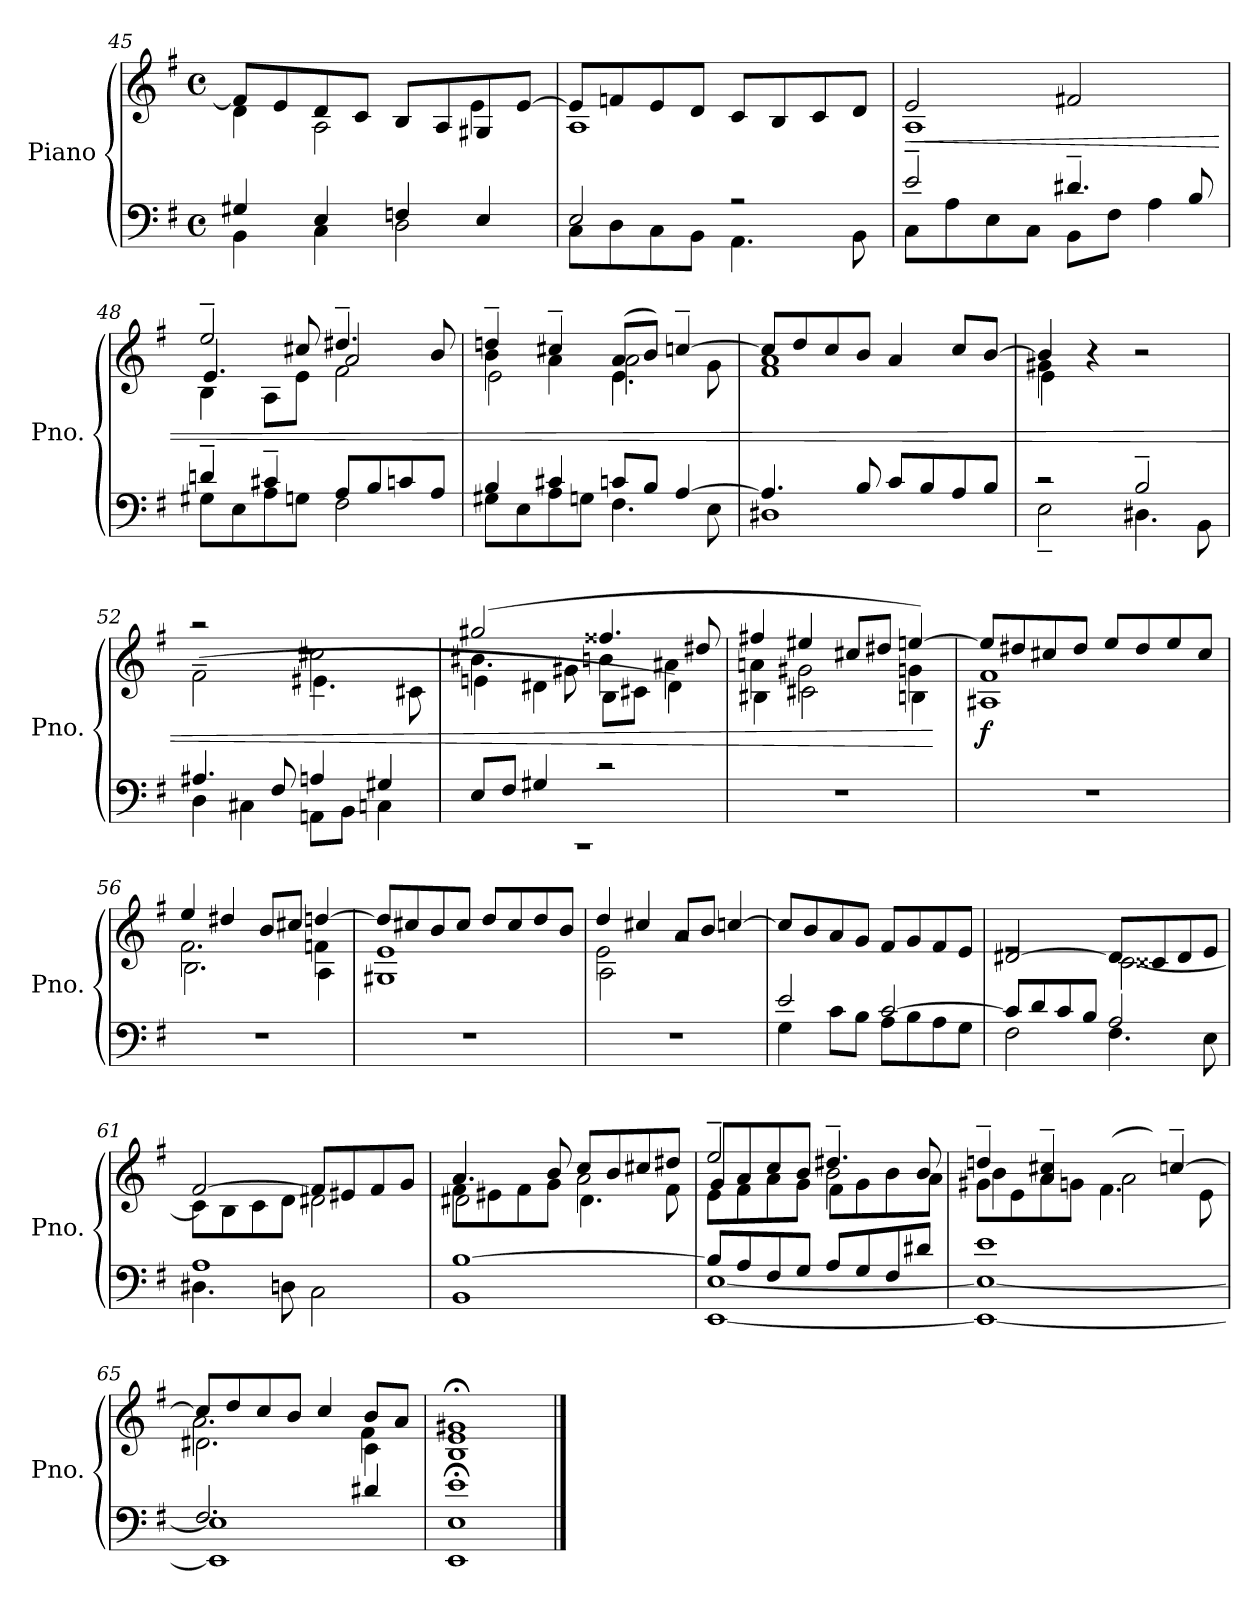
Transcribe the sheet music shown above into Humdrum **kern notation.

**kern	**kern	**dynam
*part1	*part1	*part1
*staff2	*staff1	*staff1/2
*I"Piano	*	*
*I'Pno.	*	*
*clefF4	*clefG2	*
*k[f#]	*k[f#]	*
*M4/4	*M4/4	*
*met(c)	*met(c)	*
=45	=45	=45
*^	*^	*
4G#X/	4BB\	8f/L]	4d\	.
.	.	8e/	.	.
4E/	4C\	8d/	2A\	.
.	.	8c/J	.	.
4Fn/	2D\	8B/L	.	.
.	.	8A/	.	.
4E/	.	8G#X/	4e\	.
.	.	[8e/J	.	.
=46	=46	=46	=46	=46
2E/	8C\L	8e/L]	1A	.
.	8D\	8fn/	.	.
.	8C\	8e/	.	.
.	8BB\J	8d/J	.	.
2r	4.AA\	8c/L	.	.
.	.	8B/	.	.
.	.	8c/	.	.
.	8BB\	8d/J	.	.
=47	=47	=47	=47	=47
!	!	!	!	!LO:HP:b
2e~/	8C\L	2e/	1A	<
.	8A\	.	.	.
.	8E\	.	.	.
.	8C\J	.	.	.
4.d#X~/	8BB\L	2f#X/	.	.
.	8F#\J	.	.	.
.	4A\	.	.	.
8B/	.	.	.	.
!!LO:LB:g=z
=48	=48	=48	=48	=48
*	*	*	*^	*
4dn~/	8G#X\L	2ee~/	4.e/	4B\	.
.	8E\	.	.	.	.
4c#X~/	8A\	.	.	8A\L	.
.	8Gn\J	.	8cc#X/	8e\J	.
8A/L	2F#\	4.dd#X~/	2a/	2f#\	.
8B/	.	.	.	.	.
8cn/	.	.	.	.	.
8A/J	.	8b/	.	.	.
=49	=49	=49	=49	=49	=49
4B/	8G#X\L	4ddn~/	4b\	2e\	.
.	8E\	.	.	.	.
4c#X/	8A\	4cc#X~/	4a\	.	.
.	8Gn\J	.	.	.	.
8cn/L	4.F#\	(>8a/L	2a\	4.e\	.
8B/J	.	8b/J)	.	.	.
[4A/	.	[4ccn~/	.	.	.
.	8E\	.	.	8g\	.
*	*	*	*v	*v	*
=50	=50	=50	=50	=50
4.A/]	1D#X	8cc/L]	1f# 1a	.
.	.	8dd/	.	.
.	.	8cc/	.	.
8B/	.	8b/J	.	.
8c/L	.	4a/	.	.
8B/	.	.	.	.
8A/	.	8cc/L	.	.
8B/J	.	[8b/J	.	.
=51	=51	=51	=51	=51
*	*	*	*^	*
2r	2E~\	4b/]	4g#X\	4e\	.
.	.	4r	2.ryy	2.ryy	.
2B~/	4.D#X\	2r	.	.	.
.	8BB\	.	.	.	.
=52	=52	=52	=52	=52	=52
4.A#X/	4D\	1r	2raa	(<2f#~\	.
.	4C#X\	.	.	.	.
8F#/	.	.	.	.	.
4An/	8AAn\L	.	2cc#X~\	4.e#X\	.
.	8BB\J	.	.	.	.
4G#X/	4Cn\	.	.	.	.
.	.	.	.	8c#X\	.
!!LO:LB:g=z	!!	!!
=53	=53	=53	=53	=53	=53
1rCC	8E/L	(>2gg#X/	4.b#X\	4en\	.
.	8F#/J	.	.	.	.
.	4G#X/	.	.	4d#X\	.
.	.	.	8g#X\	.	.
.	2rc	4.ff##X/	4bn\	8B\L	.
.	.	.	.	8c#X\J	.
.	.	.	4a#X\	4d#\)	.
.	.	8dd#X/	.	.	.
*v	*v	*	*	*	*
=54	=54	=54	=54	=54
1r	4ff#X/	4an\	4B#X\	.
.	4ee#X/	2g#X\	2c#X\	.
.	8cc#X/L	.	.	.
.	8dd#X/J	.	.	.
.	[4een/)	4gn\	4Bn\	.
*	*v	*v	*v	*
.	.	[
=55	=55	=55
*	*^	*
*	*	*^	*
!	!	!	!	!LO:DY:b
1r	8ee/L]	1f#	1A#X	f
.	8dd#X/	.	.	.
.	8cc#X/	.	.	.
.	8dd#/J	.	.	.
.	8ee/L	.	.	.
.	8dd#/	.	.	.
.	8ee/	.	.	.
.	8cc#/J	.	.	.
=56	=56	=56	=56	=56
1r	4ee/	2.f#\	2.B\	.
.	4dd#X/	.	.	.
.	8b/L	.	.	.
.	8cc#X/J	.	.	.
.	[4ddn/	4fn\	4A\	.
*	*	*v	*v	*
!!LO:LB:g=z
=57	=57	=57	=57
1r	8dd/L]	1G#X 1e	.
.	8cc#X/	.	.
.	8b/	.	.
.	8cc#/J	.	.
.	8dd/L	.	.
.	8cc#/	.	.
.	8dd/	.	.
.	8b/J	.	.
=58	=58	=58	=58
*	*	*^	*
1r	4dd/	2e\	2A\	.
.	4cc#X/	.	.	.
.	8a/L	2rg	2ryy	.
.	8b/J	.	.	.
.	[4ccn/	.	.	.
*	*v	*v	*v	*
=59	=59	=59
*^	*	*
2e/	4G\	8cc/L]	.
.	.	8b/	.
.	8c\L	8a/	.
.	8B\J	8g/J	.
[2c/	8A\L	8f#/L	.
.	8B\	8g/	.
.	8A\	8f#/	.
.	8G\J	8e/J	.
=60	=60	=60	=60
*	*	*^	*
8c/L]	2F#\	[2d#X/	2re	.
8d/	.	.	.	.
8c/	.	.	.	.
8B/J	.	.	.	.
2A/	4.F#\	8d#/L]	[2c\	.
.	.	8c##X/	.	.
.	.	8d#/	.	.
.	8E\	8e/J	.	.
=61	=61	=61	=61	=61
1A	4.D#X\	[2f#/	8c\L]	.
.	.	.	8B\	.
.	.	.	8c\	.
.	8Dn\	.	8d\J	.
.	2C\	8f#/L]	2d#X\	.
.	.	8e#X/	.	.
.	.	8f#/	.	.
.	.	8g/J	.	.
!!LO:LB:g=z
=62	=62	=62	=62	=62
*	*	*	*^	*
[1B	1BB	4.a/	8f#\L	2d#X\	.
.	.	.	8e#X\	.	.
.	.	.	8f#\	.	.
.	.	8b/	8g\J	.	.
.	.	8cc/L	2a\	4.d#\	.
.	.	8b/	.	.	.
.	.	8cc#X/	.	.	.
.	.	8dd#X/J	.	8f#\	.
=63	=63	=63	=63	=63	=63
8B/L]	[1EE [1E	2ee~/	8g/L	8e\L	.
8A/	.	.	8a/	8f#\	.
8F#/	.	.	8cc/	8a\	.
8G/J	.	.	8b/J	8g\J	.
8A/L	.	4.dd#X~/	2b\	8f#\L	.
8G/	.	.	.	8g\	.
8F#/	.	.	.	8b\	.
8d#X/J	.	8b/	.	8a\J	.
=64	=64	=64	=64	=64	=64
1e	1EE_ 1E_	4ddn~/	8g#X\L	4b\	.
.	.	.	8e\	.	.
.	.	4cc#X~/	8a\	4a/	.
.	.	.	8gn\J	.	.
.	.	(>8a/Lyy	4.f#\	2a\	.
.	.	8b/J)	.	.	.
.	.	[4ccn~/	.	.	.
.	.	.	8e\	.	.
=65	=65	=65	=65	=65	=65
2.F#/	1EE] 1E]	8cc/L]	2.d#X\	2.a\	.
.	.	8dd/	.	.	.
.	.	8cc/	.	.	.
.	.	8b/J	.	.	.
.	.	4cc/	.	.	.
4d#X/	.	8b/L	4c\	4f#\	.
.	.	8a/J	.	.	.
*v	*v	*	*	*	*
*	*v	*v	*v	*
=66	=66	=66
1EE;< 1E;< 1e;<	1B;< 1e;< 1g#X;<	.
==	==	==
*-	*-	*-
